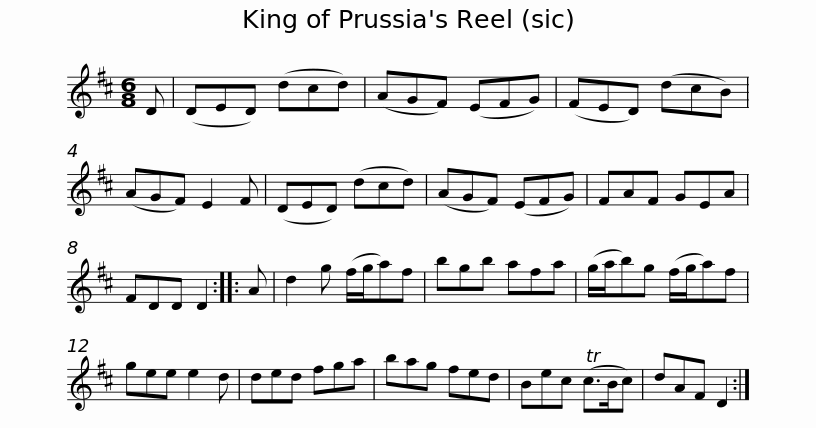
X:1
L:1/8
M:6/8
I:linebreak $
K:D
V:1 treble
V:1
 D | (DED) (dcd) | (AGF) (EFG) | (FED) (dcB) | (AGF) E2 F | %5
 (DED) (dcd) | (AGF) (EFG) | FAF GEA |$ FDD D2 :: A | %10
 d2 g (f/g/a)f | bgb afa | (g/a/b)g (f/g/a)f | gee e2 d | ded fga |$ %15
 bag fed | Bec (Tc>Bc) | dAF D2 :| %18
